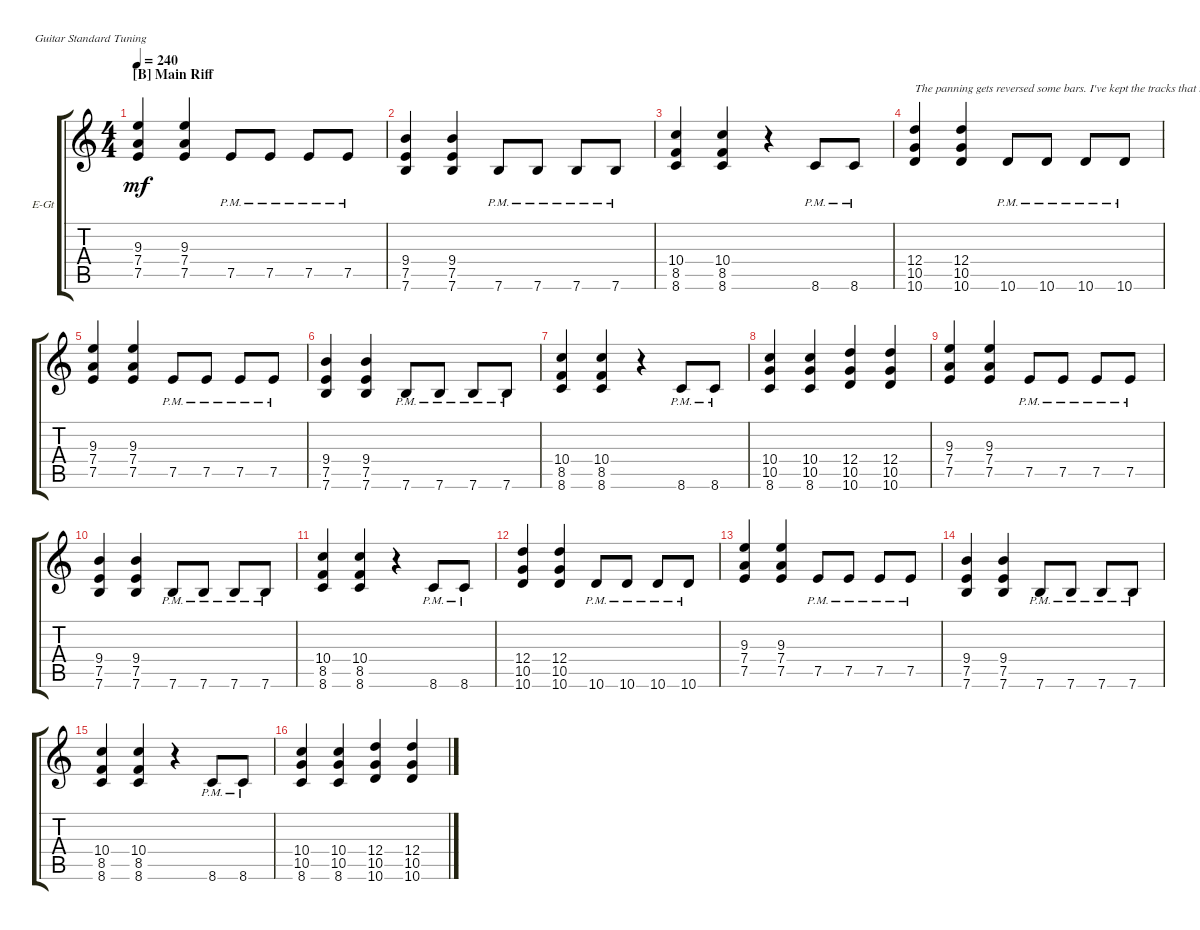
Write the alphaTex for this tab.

\defaultSystemsLayout 4
\bracketExtendMode groupsimilarinstruments
\firstSystemTrackNameOrientation horizontal
\otherSystemsTrackNameOrientation horizontal
\track ("Rhythm 5ths/Etc" "E-Gt") {instrument distortionguitar}
\staff {score tabs}
\tuning (E4 B3 G3 D3 A2 E2)
\ts (4 4)
\section ("B" "Main Riff")
\tempo 240
\clef g2
\scale
0.333333
\ks c
(7.5 7.4 9.3).4{dy mf} (7.5 7.4 9.3).4 7.5{pm}.8 7.5{pm}.8 7.5{pm}.8 7.5{pm}.8 |
\scale
0.333333 (7.6 7.5 9.4).4 (7.6 7.5 9.4).4 7.6{pm}.8 7.6{pm}.8 7.6{pm}.8 7.6{pm}.8 |
\scale
0.333333 (8.6 8.5 10.4).4 (8.6 8.5 10.4).4 r.4 8.6{pm}.8 8.6{pm}.8 |
\scale
0.333333 (10.6 10.5 12.4).4{txt "The panning gets reversed some bars. I've kept the tracks that make sense without mixing them"} (10.6 10.5 12.4).4 10.6{pm}.8 10.6{pm}.8 10.6{pm}.8 10.6{pm}.8 |
\scale
0.333333 (7.5 7.4 9.3).4 (7.5 7.4 9.3).4 7.5{pm}.8 7.5{pm}.8 7.5{pm}.8 7.5{pm}.8 |
\scale
0.333333 (7.6 7.5 9.4).4 (7.6 7.5 9.4).4 7.6{pm}.8 7.6{pm}.8 7.6{pm}.8 7.6{pm}.8 |
\scale
0.333333 (8.6 8.5 10.4).4 (8.6 8.5 10.4).4 r.4 8.6{pm}.8 8.6{pm}.8 |
\scale
0.333333 (8.6 10.5 10.4).4 (8.6 10.5 10.4).4 (10.6 10.5 12.4).4 (10.6 10.5 12.4).4 |
\scale
0.333333 (7.5 7.4 9.3).4 (7.5 7.4 9.3).4 7.5{pm}.8 7.5{pm}.8 7.5{pm}.8 7.5{pm}.8 |
\scale
0.333333 (7.6 7.5 9.4).4 (7.6 7.5 9.4).4 7.6{pm}.8 7.6{pm}.8 7.6{pm}.8 7.6{pm}.8 |
\scale
0.333333 (8.6 8.5 10.4).4 (8.6 8.5 10.4).4 r.4 8.6{pm}.8 8.6{pm}.8 |
\scale
0.333333 (10.6 10.5 12.4).4 (10.6 10.5 12.4).4 10.6{pm}.8 10.6{pm}.8 10.6{pm}.8 10.6{pm}.8 |
\scale
0.333333 (7.5 7.4 9.3).4 (7.5 7.4 9.3).4 7.5{pm}.8 7.5{pm}.8 7.5{pm}.8 7.5{pm}.8 |
\scale
0.333333 (7.6 7.5 9.4).4 (7.6 7.5 9.4).4 7.6{pm}.8 7.6{pm}.8 7.6{pm}.8 7.6{pm}.8 |
\scale
0.333333 (8.6 8.5 10.4).4 (8.6 8.5 10.4).4 r.4 8.6{pm}.8 8.6{pm}.8 |
\scale
0.333333 (8.6 10.5 10.4).4 (8.6 10.5 10.4).4 (10.6 10.5 12.4).4 (10.6 10.5 12.4).4
